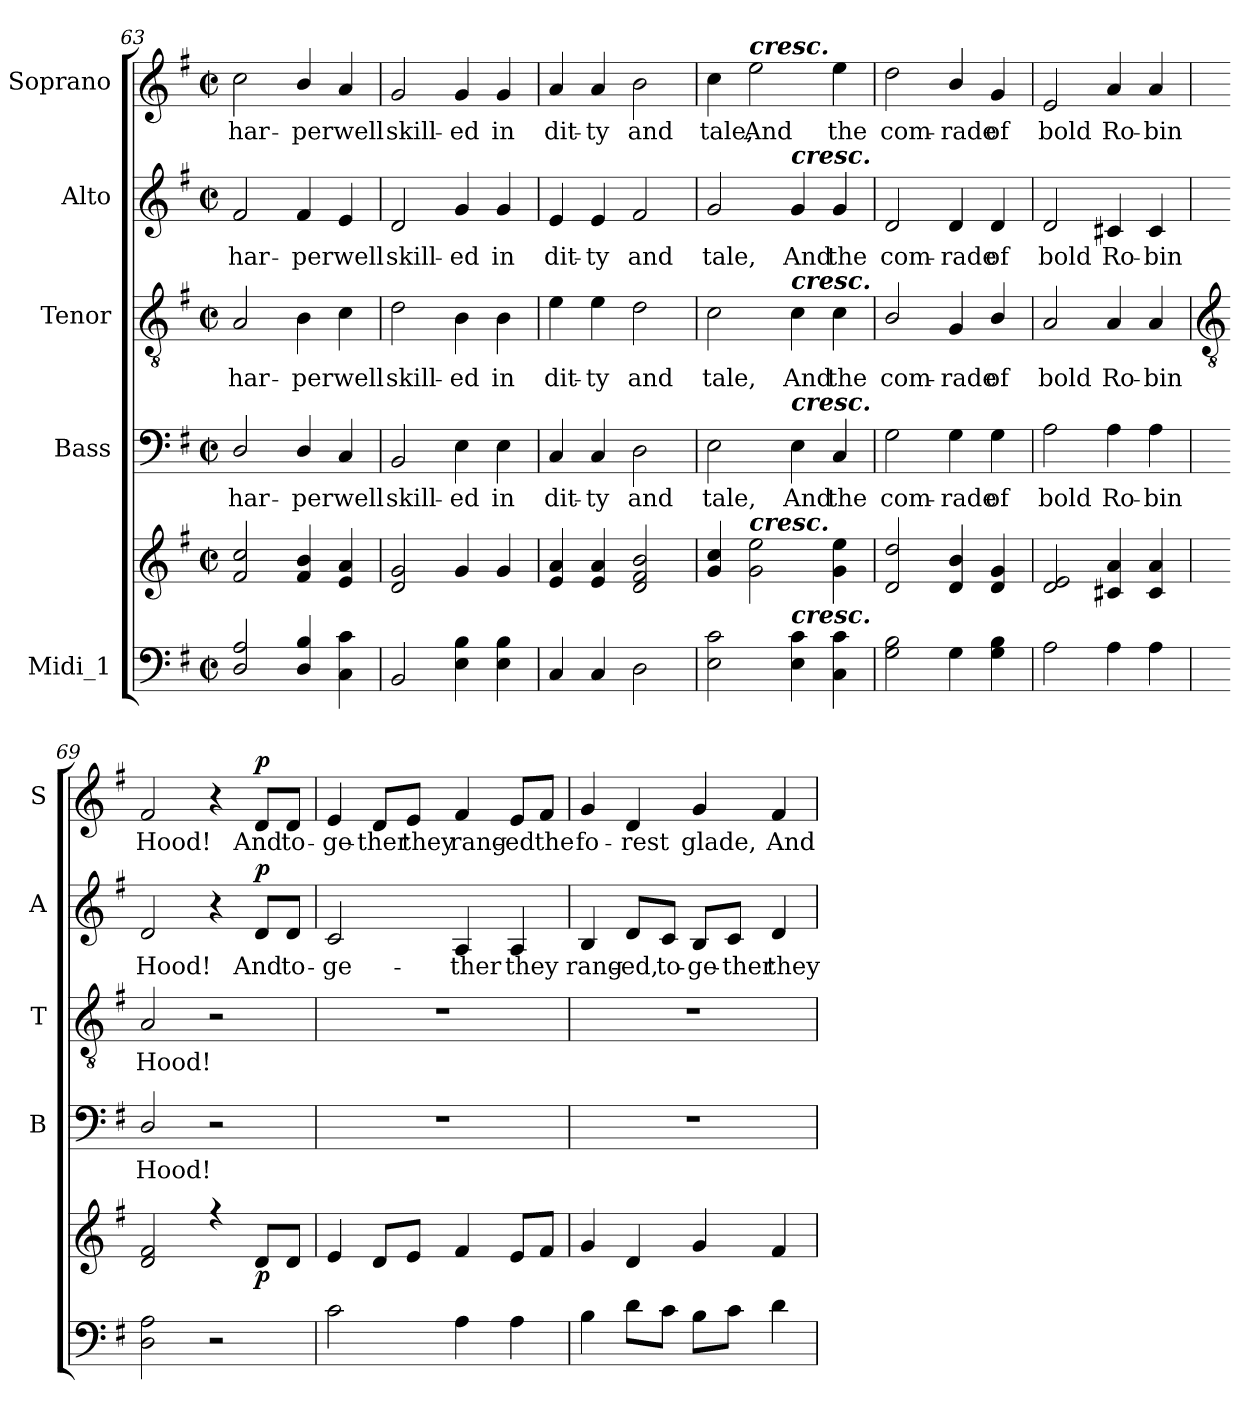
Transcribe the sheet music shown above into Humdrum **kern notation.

**kern	**kern	**dynam	**kern	**text	**kern	**text	**kern	**text	**dynam	**kern	**text	**dynam
*part5	*part5	*part5	*part4	*part4	*part3	*part3	*part2	*part2	*part2	*part1	*part1	*part1
*staff6	*staff5	*staff5/6	*staff4	*staff4	*staff3	*staff3	*staff2	*staff2	*staff2	*staff1	*staff1	*staff1
*I"Midi_1	*	*	*I"Bass	*	*I"Tenor	*	*I"Alto	*	*	*I"Soprano	*	*
*	*	*	*I'B	*	*I'T	*	*I'A	*	*	*I'S	*	*
*clefF4	*clefG2	*	*clefF4	*	*clefGv2	*	*clefG2	*	*	*clefG2	*	*
*k[f#]	*k[f#]	*	*k[f#]	*	*k[f#]	*	*k[f#]	*	*	*k[f#]	*	*
*G:	*G:	*	*G:	*	*G:	*	*G:	*	*	*G:	*	*
*M2/2	*M2/2	*	*M2/2	*	*M2/2	*	*M2/2	*	*	*M2/2	*	*
*met(c|)	*met(c|)	*	*met(c|)	*	*met(c|)	*	*met(c|)	*	*	*met(c|)	*	*
=63	=63	=63	=63	=63	=63	=63	=63	=63	=63	=63	=63	=63
!	!	!	!	!LO:LY:b	!	!LO:LY:b	!	!LO:LY:b	!	!	!LO:LY:b	!
2D/ 2A/	2f# 2cc	.	2D/	har-	2A	har-	2f#	har-	.	2cc	har-	.
!	!	!	!	!LO:LY:b	!	!LO:LY:b	!	!LO:LY:b	!	!	!LO:LY:b	!
4D/ 4B/	4f#/ 4b/	.	4D/	-per	4B	-per	4f#	-per	.	4b/	-per	.
!	!	!	!	!LO:LY:b	!	!LO:LY:b	!	!LO:LY:b	!	!	!LO:LY:b	!
4C 4c	4e 4a	.	4C	well	4c	well	4e	well	.	4a	well	.
=64	=64	=64	=64	=64	=64	=64	=64	=64	=64	=64	=64	=64
!	!	!	!	!LO:LY:b	!	!LO:LY:b	!	!LO:LY:b	!	!	!LO:LY:b	!
2BB	2d 2g	.	2BB	skill-	2d	skill-	2d	skill-	.	2g	skill-	.
!	!	!	!	!LO:LY:b	!	!LO:LY:b	!	!LO:LY:b	!	!	!LO:LY:b	!
4E 4B	4g	.	4E	-ed	4B	-ed	4g	-ed	.	4g	-ed	.
!	!	!	!	!LO:LY:b	!	!LO:LY:b	!	!LO:LY:b	!	!	!LO:LY:b	!
4E 4B	4g	.	4E	in	4B	in	4g	in	.	4g	in	.
=65	=65	=65	=65	=65	=65	=65	=65	=65	=65	=65	=65	=65
!	!	!	!	!LO:LY:b	!	!LO:LY:b	!	!LO:LY:b	!	!	!LO:LY:b	!
4C	4e 4a	.	4C	dit-	4e	dit-	4e	dit-	.	4a	dit-	.
!	!	!	!	!LO:LY:b	!	!LO:LY:b	!	!LO:LY:b	!	!	!LO:LY:b	!
4C	4e 4a	.	4C	-ty	4e	-ty	4e	-ty	.	4a	-ty	.
!	!	!	!	!LO:LY:b	!	!LO:LY:b	!	!LO:LY:b	!	!	!LO:LY:b	!
2D	2d 2f# 2b	.	2D	and	2d	and	2f#	and	.	2b	and	.
=66	=66	=66	=66	=66	=66	=66	=66	=66	=66	=66	=66	=66
!	!	!	!	!LO:LY:b	!	!LO:LY:b	!	!LO:LY:b	!	!	!LO:LY:b	!
2E 2c	4g 4cc	.	2E	tale,	2c	tale,	2g	tale,	.	4cc	tale,	.
!	!	!	!	!	!	!	!	!	!	!LO:TX:a:Bi:t=cresc.	!	!
!	!LO:TX:a:Bi:t=cresc.	!	!	!	!	!	!	!	!	!	!	!
!	!	!	!	!	!	!	!	!	!	!	!LO:LY:b	!
.	2g 2ee	.	.	.	.	.	.	.	.	2ee	And	.
!	!	!	!	!	!	!	!LO:TX:a:Bi:t=cresc.	!	!	!	!	!
!	!	!	!	!	!LO:TX:a:Bi:t=cresc.	!	!	!	!	!	!	!
!	!	!	!LO:TX:a:Bi:t=cresc.	!	!	!	!	!	!	!	!	!
!LO:TX:a:Bi:t=cresc.	!	!	!	!	!	!	!	!	!	!	!	!
!	!	!	!	!LO:LY:b	!	!LO:LY:b	!	!LO:LY:b	!	!	!	!
4E 4c	.	.	4E	And	4c	And	4g	And	.	.	.	.
!	!	!	!	!LO:LY:b	!	!LO:LY:b	!	!LO:LY:b	!	!	!LO:LY:b	!
4C 4c	4g 4ee	.	4C	the	4c	the	4g	the	.	4ee	the	.
=67	=67	=67	=67	=67	=67	=67	=67	=67	=67	=67	=67	=67
!	!	!	!	!LO:LY:b	!	!LO:LY:b	!	!LO:LY:b	!	!	!LO:LY:b	!
2G 2B	2d 2dd	.	2G	com-	2B/	com-	2d	com-	.	2dd	com-	.
!	!	!	!	!LO:LY:b	!	!LO:LY:b	!	!LO:LY:b	!	!	!LO:LY:b	!
4G	4d/ 4b/	.	4G	-rade	4G	-rade	4d	-rade	.	4b/	-rade	.
!	!	!	!	!LO:LY:b	!	!LO:LY:b	!	!LO:LY:b	!	!	!LO:LY:b	!
4G 4B	4d 4g	.	4G	of	4B/	of	4d	of	.	4g	of	.
=68	=68	=68	=68	=68	=68	=68	=68	=68	=68	=68	=68	=68
!	!	!	!	!LO:LY:b	!	!LO:LY:b	!	!LO:LY:b	!	!	!LO:LY:b	!
2A	2d 2e	.	2A	bold	2A	bold	2d	bold	.	2e	bold	.
!	!	!	!	!LO:LY:b	!	!LO:LY:b	!	!LO:LY:b	!	!	!LO:LY:b	!
4A	4c#X 4a	.	4A	Ro-	4A	Ro-	4c#X	Ro-	.	4a	Ro-	.
!	!	!	!	!LO:LY:b	!	!LO:LY:b	!	!LO:LY:b	!	!	!LO:LY:b	!
4A	4c# 4a	.	4A	-bin	4A	-bin	4c#	-bin	.	4a	-bin	.
!!LO:LB:g=z
=69	=69	=69	=69	=69	=69	=69	=69	=69	=69	=69	=69	=69
*	*	*	*	*	*clefGv2	*	*	*	*	*	*	*
*	*^	*	*	*	*	*	*	*	*	*	*	*
!	!	!	!	!	!LO:LY:b	!	!LO:LY:b	!	!LO:LY:b	!	!	!LO:LY:b	!
2D\ 2A\	2d 2f#	1ryy	.	2D/	Hood!	2A	Hood!	2d	Hood!	.	2f#	Hood!	.
2r	4r	.	.	2r	.	2r	.	4r	.	.	4r	.	.
!	!	!	!LO:DY:b	!	!	!	!	!	!LO:LY:b	!LO:DY:b	!	!LO:LY:b	!LO:DY:b
.	8dL	.	p	.	.	.	.	8d/L	And	p	8d/L	And	p
!	!	!	!	!	!	!	!	!	!LO:LY:b	!	!	!LO:LY:b	!
.	8dJ	.	.	.	.	.	.	8d/J	to-	.	8d/J	to-	.
=70	=70	=70	=70	=70	=70	=70	=70	=70	=70	=70	=70	=70	=70
!	!	!	!	!	!	!	!	!	!LO:LY:b	!	!	!LO:LY:b	!
2c	4e	1ryy	.	1r	.	1r	.	2c	-ge-	.	4e	-ge-	.
!	!	!	!	!	!	!	!	!	!	!	!	!LO:LY:b	!
.	8dL	.	.	.	.	.	.	.	.	.	8d/L	-ther	.
!	!	!	!	!	!	!	!	!	!	!	!	!LO:LY:b	!
.	8eJ	.	.	.	.	.	.	.	.	.	8e/J	they	.
!	!	!	!	!	!	!	!	!	!LO:LY:b	!	!	!LO:LY:b	!
4A	4f#	.	.	.	.	.	.	4A	-ther	.	4f#	rang-	.
!	!	!	!	!	!	!	!	!	!LO:LY:b	!	!	!LO:LY:b	!
4A	8eL	.	.	.	.	.	.	4A	they	.	8e/L	-ed	.
!	!	!	!	!	!	!	!	!	!	!	!	!LO:LY:b	!
.	8f#J	.	.	.	.	.	.	.	.	.	8f#/J	the	.
=71	=71	=71	=71	=71	=71	=71	=71	=71	=71	=71	=71	=71	=71
!	!	!	!	!	!	!	!	!	!LO:LY:b	!	!	!LO:LY:b	!
4B	4g	1ryy	.	1r	.	1r	.	4B	rang-	.	4g	fo-	.
!	!	!	!	!	!	!	!	!	!LO:LY:b	!	!	!LO:LY:b	!
8dL	4d	.	.	.	.	.	.	8d/L	-ed,	.	4d	-rest	.
!	!	!	!	!	!	!	!	!	!LO:LY:b	!	!	!	!
8cJ	.	.	.	.	.	.	.	8c/J	to-	.	.	.	.
!	!	!	!	!	!	!	!	!	!LO:LY:b	!	!	!LO:LY:b	!
8BL	4g	.	.	.	.	.	.	8B/L	-ge-	.	4g	glade,	.
!	!	!	!	!	!	!	!	!	!LO:LY:b	!	!	!	!
8cJ	.	.	.	.	.	.	.	8c/J	-ther	.	.	.	.
!	!	!	!	!	!	!	!	!	!LO:LY:b	!	!	!LO:LY:b	!
4d	4f#	.	.	.	.	.	.	4d	they	.	4f#	And	.
*	*v	*v	*	*	*	*	*	*	*	*	*	*	*
=	=	=	=	=	=	=	=	=	=	=	=	=
*-	*-	*-	*-	*-	*-	*-	*-	*-	*-	*-	*-	*-
